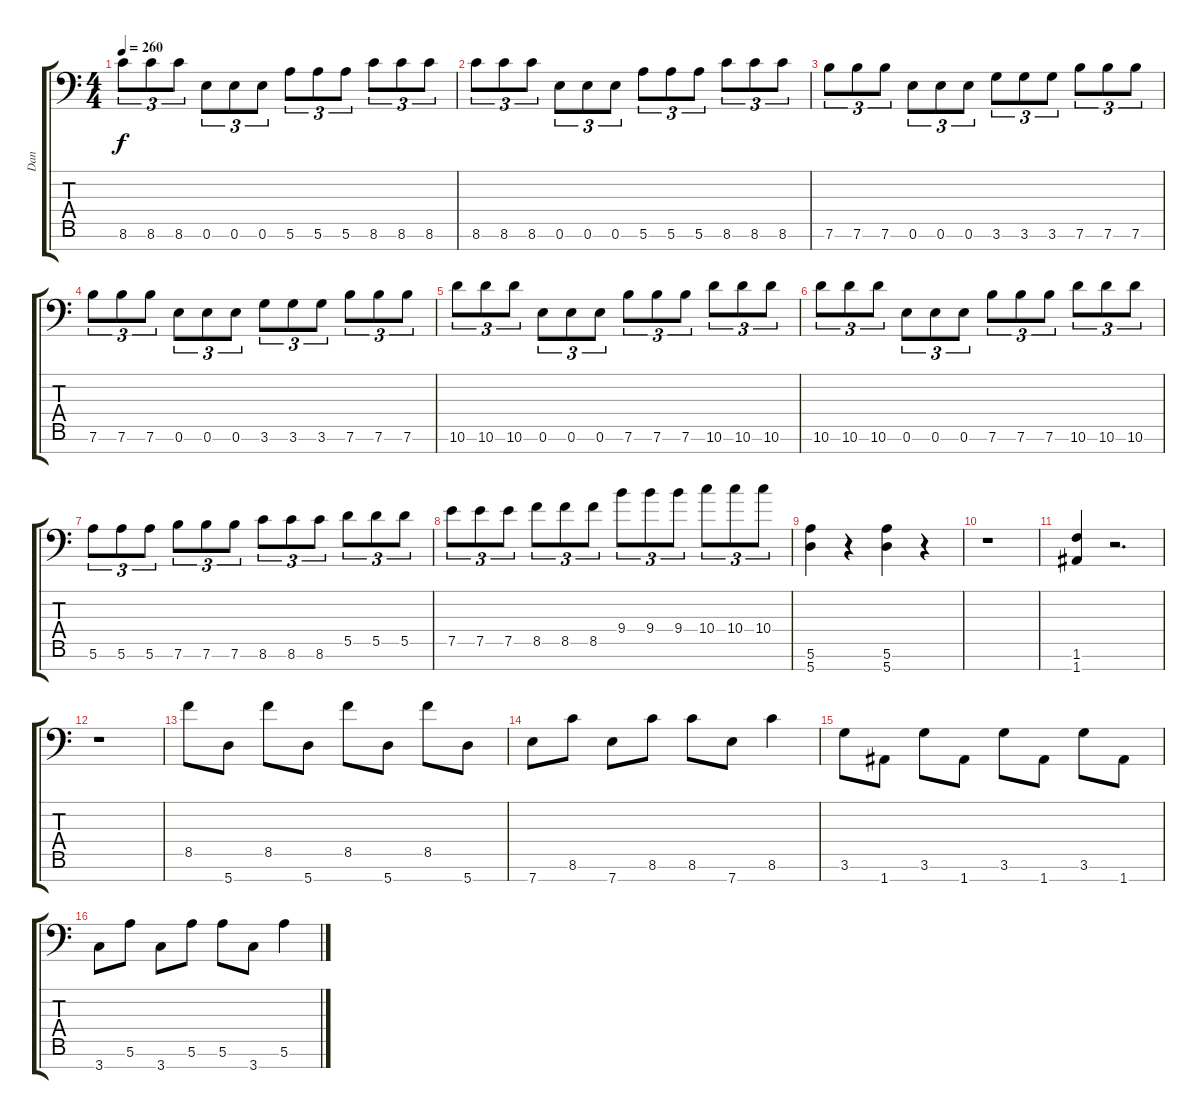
\track ("Dan" "Dan") {instrument acousticguitarsteel}
\staff {score tabs}
\tuning (E4 B3 Gb3 D3 A2 E2 A1) {hide}
\ts (4 4)
\tempo 260
\clef f4
\ks c
8.6.8{tu (3 2) dy f} 8.6.8{tu (3 2)} 8.6.8{tu (3 2)} 0.6.8{tu (3 2)} 0.6.8{tu (3 2)} 0.6.8{tu (3 2)} 5.6.8{tu (3 2)} 5.6.8{tu (3 2)} 5.6.8{tu (3 2)} 8.6.8{tu (3 2)} 8.6.8{tu (3 2)} 8.6.8{tu (3 2)} |
8.6.8{tu (3 2)} 8.6.8{tu (3 2)} 8.6.8{tu (3 2)} 0.6.8{tu (3 2)} 0.6.8{tu (3 2)} 0.6.8{tu (3 2)} 5.6.8{tu (3 2)} 5.6.8{tu (3 2)} 5.6.8{tu (3 2)} 8.6.8{tu (3 2)} 8.6.8{tu (3 2)} 8.6.8{tu (3 2)} |
7.6.8{tu (3 2)} 7.6.8{tu (3 2)} 7.6.8{tu (3 2)} 0.6.8{tu (3 2)} 0.6.8{tu (3 2)} 0.6.8{tu (3 2)} 3.6.8{tu (3 2)} 3.6.8{tu (3 2)} 3.6.8{tu (3 2)} 7.6.8{tu (3 2)} 7.6.8{tu (3 2)} 7.6.8{tu (3 2)} |
7.6.8{tu (3 2)} 7.6.8{tu (3 2)} 7.6.8{tu (3 2)} 0.6.8{tu (3 2)} 0.6.8{tu (3 2)} 0.6.8{tu (3 2)} 3.6.8{tu (3 2)} 3.6.8{tu (3 2)} 3.6.8{tu (3 2)} 7.6.8{tu (3 2)} 7.6.8{tu (3 2)} 7.6.8{tu (3 2)} |
10.6.8{tu (3 2)} 10.6.8{tu (3 2)} 10.6.8{tu (3 2)} 0.6.8{tu (3 2)} 0.6.8{tu (3 2)} 0.6.8{tu (3 2)} 7.6.8{tu (3 2)} 7.6.8{tu (3 2)} 7.6.8{tu (3 2)} 10.6.8{tu (3 2)} 10.6.8{tu (3 2)} 10.6.8{tu (3 2)} |
10.6.8{tu (3 2)} 10.6.8{tu (3 2)} 10.6.8{tu (3 2)} 0.6.8{tu (3 2)} 0.6.8{tu (3 2)} 0.6.8{tu (3 2)} 7.6.8{tu (3 2)} 7.6.8{tu (3 2)} 7.6.8{tu (3 2)} 10.6.8{tu (3 2)} 10.6.8{tu (3 2)} 10.6.8{tu (3 2)} |
5.6.8{tu (3 2)} 5.6.8{tu (3 2)} 5.6.8{tu (3 2)} 7.6.8{tu (3 2)} 7.6.8{tu (3 2)} 7.6.8{tu (3 2)} 8.6.8{tu (3 2)} 8.6.8{tu (3 2)} 8.6.8{tu (3 2)} 5.5.8{tu (3 2)} 5.5.8{tu (3 2)} 5.5.8{tu (3 2)} |
7.5.8{tu (3 2)} 7.5.8{tu (3 2)} 7.5.8{tu (3 2)} 8.5.8{tu (3 2)} 8.5.8{tu (3 2)} 8.5.8{tu (3 2)} 9.4.8{tu (3 2)} 9.4.8{tu (3 2)} 9.4.8{tu (3 2)} 10.4.8{tu (3 2)} 10.4.8{tu (3 2)} 10.4.8{tu (3 2)} |
(5.6 5.7).4 r.4 (5.6 5.7).4 r.4 |
r.1 |
(1.6 1.7).4 r.2{d} |
r.1 |
8.5.8 5.7.8 8.5.8 5.7.8 8.5.8 5.7.8 8.5.8 5.7.8 |
7.7.8 8.6.8 7.7.8 8.6.8 8.6.8 7.7.8 8.6.4 |
3.6.8 1.7.8 3.6.8 1.7.8 3.6.8 1.7.8 3.6.8 1.7.8 |
3.7.8 5.6.8 3.7.8 5.6.8 5.6.8 3.7.8 5.6.4
